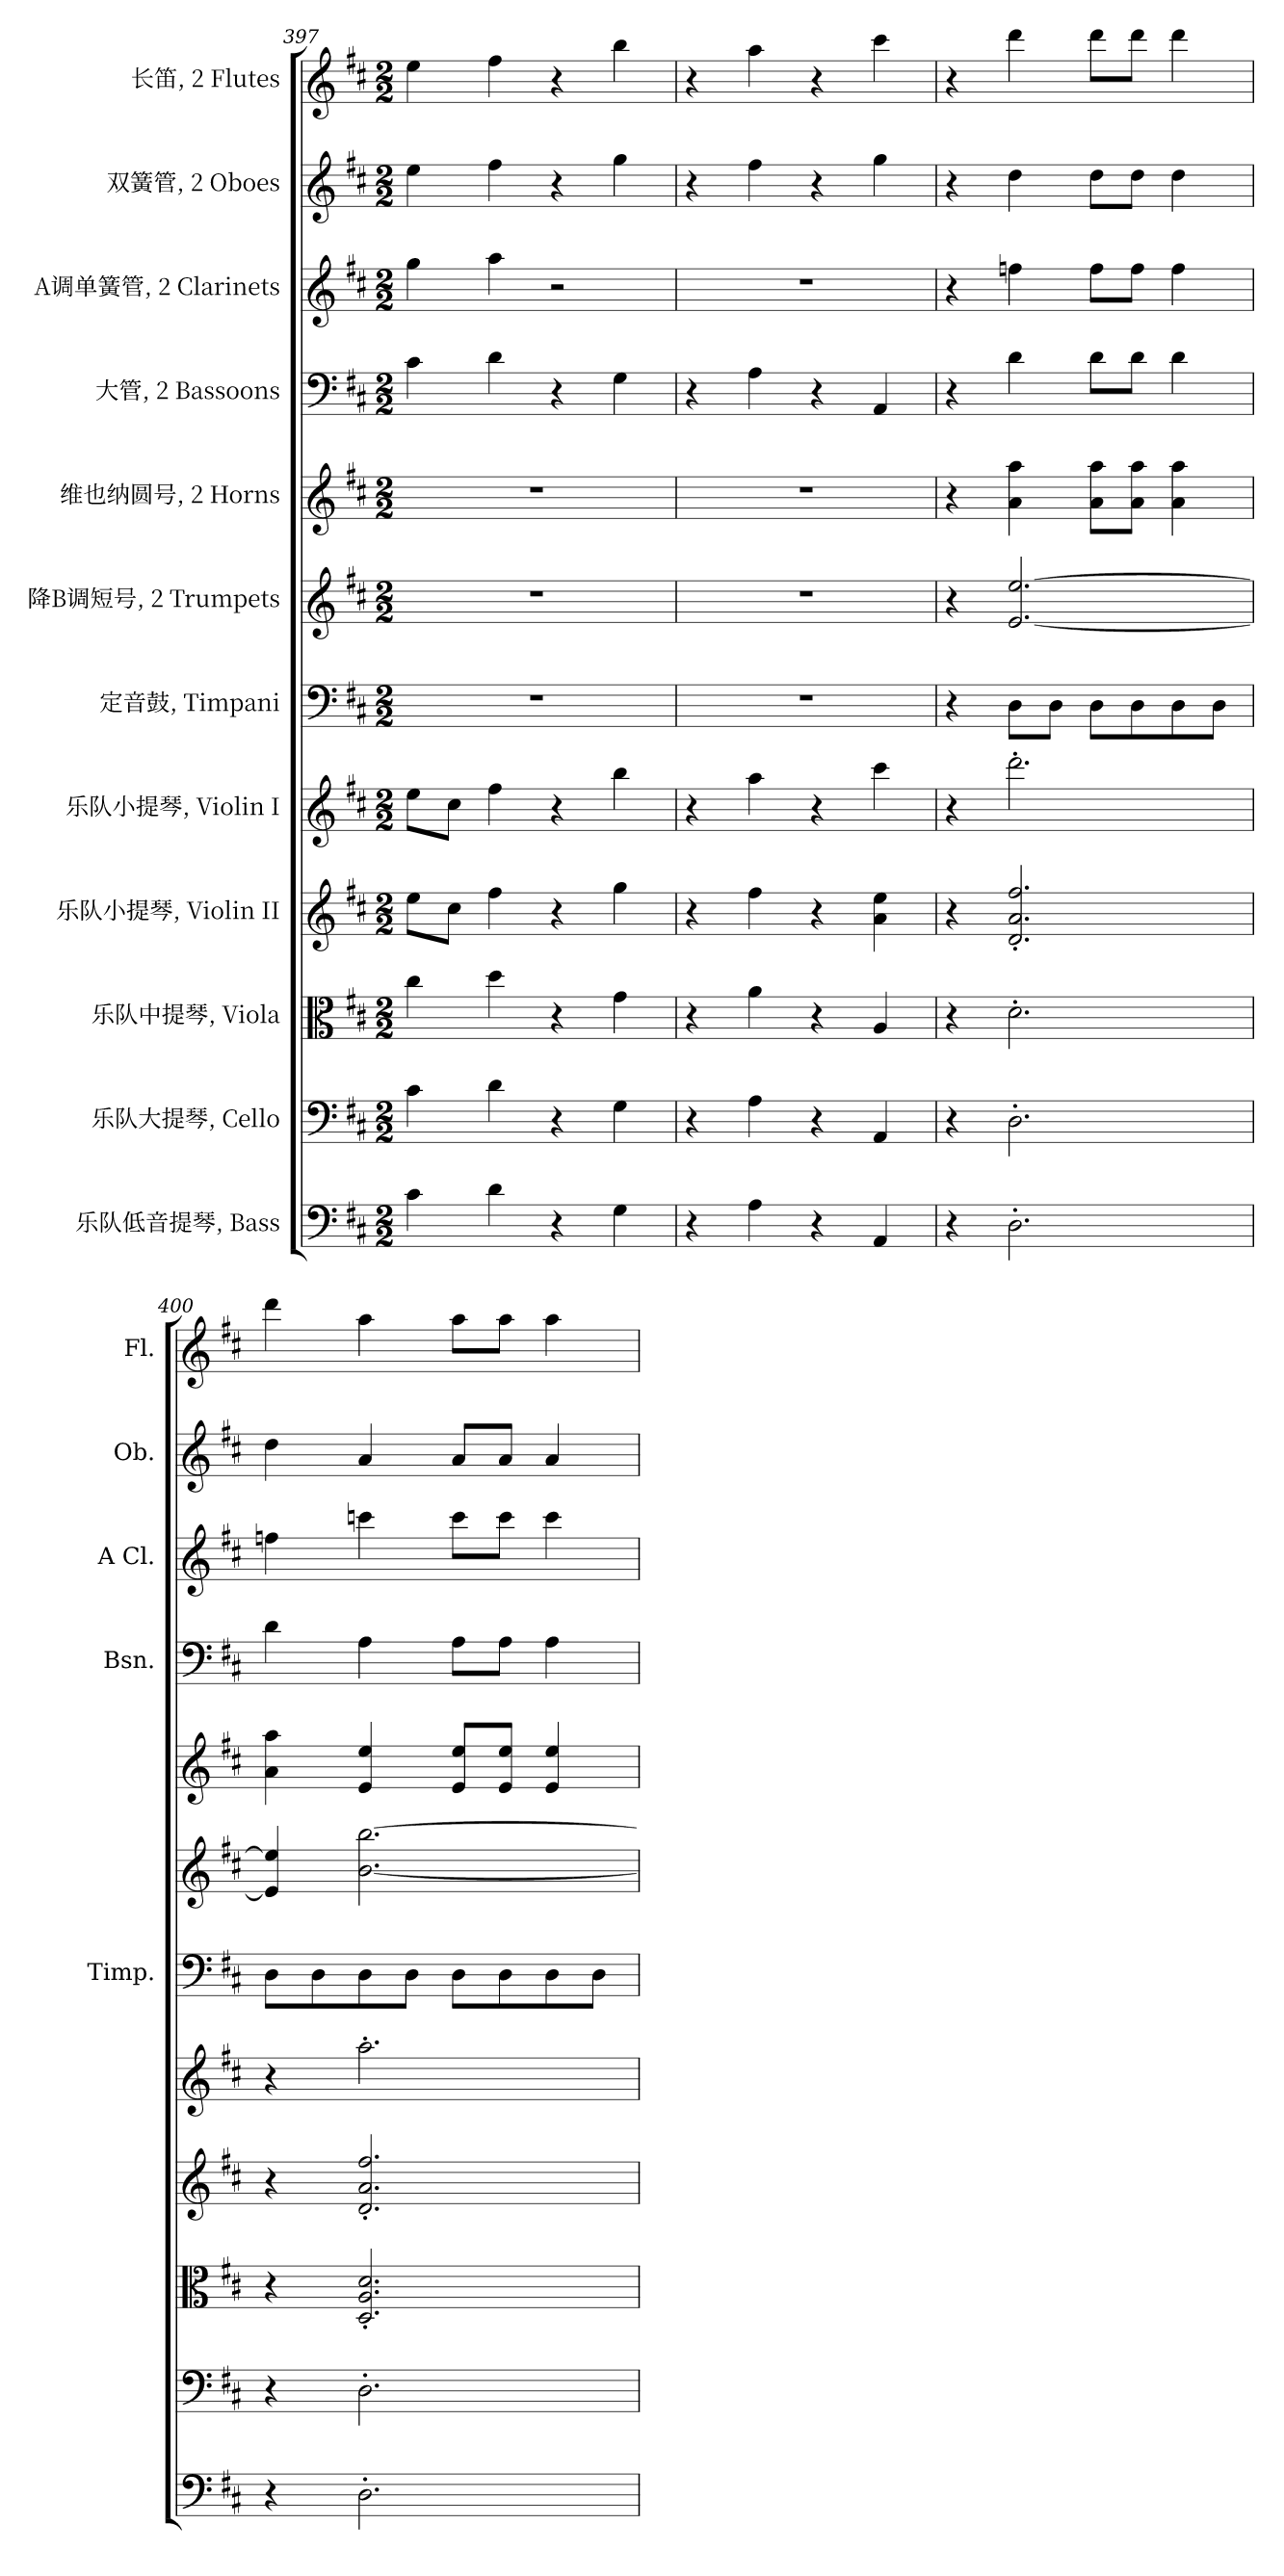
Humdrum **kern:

**kern	**kern	**kern	**kern	**kern	**kern	**kern	**kern	**kern	**kern	**kern	**kern
*part12	*part11	*part10	*part9	*part8	*part7	*part6	*part5	*part4	*part3	*part2	*part1
*staff12	*staff11	*staff10	*staff9	*staff8	*staff7	*staff6	*staff5	*staff4	*staff3	*staff2	*staff1
*I"乐队低音提琴, Bass	*I"乐队大提琴, Cello	*I"乐队中提琴, Viola	*I"乐队小提琴, Violin II	*I"乐队小提琴, Violin I	*I"定音鼓, Timpani	*I"降B调短号, 2 Trumpets	*I"维也纳圆号, 2 Horns	*I"大管, 2 Bassoons	*I"A调单簧管, 2 Clarinets	*I"双簧管, 2 Oboes	*I"长笛, 2 Flutes
*	*	*	*	*	*I'Timp.	*	*	*I'Bsn.	*I'A Cl.	*I'Ob.	*I'Fl.
*clefF4	*clefF4	*clefC3	*clefG2	*clefG2	*clefF4	*clefG2	*clefG2	*clefF4	*clefG2	*clefG2	*clefG2
*ITrd7c12	*	*	*	*	*	*ITrd1c2	*ITrd4c7	*	*ITrd2c3	*	*
*k[f#c#]	*k[f#c#]	*k[f#c#]	*k[f#c#]	*k[f#c#]	*k[f#c#]	*k[]	*k[f#]	*k[f#c#]	*k[f#c#g#d#a#]	*k[f#c#]	*k[f#c#]
*M2/2	*M2/2	*M2/2	*M2/2	*M2/2	*M2/2	*M2/2	*M2/2	*M2/2	*M2/2	*M2/2	*M2/2
=397	=397	=397	=397	=397	=397	=397	=397	=397	=397	=397	=397
4C#\	4c#\	4cc#\	8ee\L	8ee\L	1r	1r	1r	4c#\	4ee\	4ee\	4ee\
.	.	.	8cc#\J	8cc#\J	.	.	.	.	.	.	.
4D\	4d\	4dd\	4ff#\	4ff#\	.	.	.	4d\	4ff#\	4ff#\	4ff#\
4r	4r	4r	4r	4r	.	.	.	4r	2r	4r	4r
4GG\	4G\	4g\	4gg\	4bb\	.	.	.	4G\	.	4gg\	4bb\
=398	=398	=398	=398	=398	=398	=398	=398	=398	=398	=398	=398
4r	4r	4r	4r	4r	1r	1r	1r	4r	1r	4r	4r
4AA\	4A\	4a\	4ff#\	4aa\	.	.	.	4A\	.	4ff#\	4aa\
4r	4r	4r	4r	4r	.	.	.	4r	.	4r	4r
4AAA/	4AA/	4A/	4a\ 4ee\	4ccc#\	.	.	.	4AA/	.	4gg\	4ccc#\
!!LO:PB:g=z
=399	=399	=399	=399	=399	=399	=399	=399	=399	=399	=399	=399
4r	4r	4r	4r	4r	4r	4r	4r	4r	4r	4r	4r
2.DD'\	2.D'\	2.d'\	2.d/' 2.a/' 2.ff#/'	2.ddd'\	8D\L	[2.d/ [2.dd/	4d\ 4dd\	4d\	4ddn\	4dd\	4ddd\
.	.	.	.	.	8D\J	.	.	.	.	.	.
.	.	.	.	.	8D\L	.	8d\ 8dd\L	8d\L	8dd\L	8dd\L	8ddd\L
.	.	.	.	.	8D\	.	8d\ 8dd\J	8d\J	8dd\J	8dd\J	8ddd\J
.	.	.	.	.	8D\	.	4d\ 4dd\	4d\	4dd\	4dd\	4ddd\
.	.	.	.	.	8D\J	.	.	.	.	.	.
=400	=400	=400	=400	=400	=400	=400	=400	=400	=400	=400	=400
4r	4r	4r	4r	4r	8D\L	4d/] 4dd/]	4d\ 4dd\	4d\	4ddn\	4dd\	4ddd\
.	.	.	.	.	8D\	.	.	.	.	.	.
2.DD'\	2.D'\	2.D/' 2.A/' 2.d/'	2.d/' 2.a/' 2.ff#/'	2.aa'\	8D\	[2.a\ [2.aa\	4A/ 4a/	4A\	4aan\	4a/	4aa\
.	.	.	.	.	8D\J	.	.	.	.	.	.
.	.	.	.	.	8D\L	.	8A/ 8a/L	8A\L	8aa\L	8a/L	8aa\L
.	.	.	.	.	8D\	.	8A/ 8a/J	8A\J	8aa\J	8a/J	8aa\J
.	.	.	.	.	8D\	.	4A/ 4a/	4A\	4aa\	4a/	4aa\
.	.	.	.	.	8D\J	.	.	.	.	.	.
=	=	=	=	=	=	=	=	=	=	=	=
*-	*-	*-	*-	*-	*-	*-	*-	*-	*-	*-	*-
